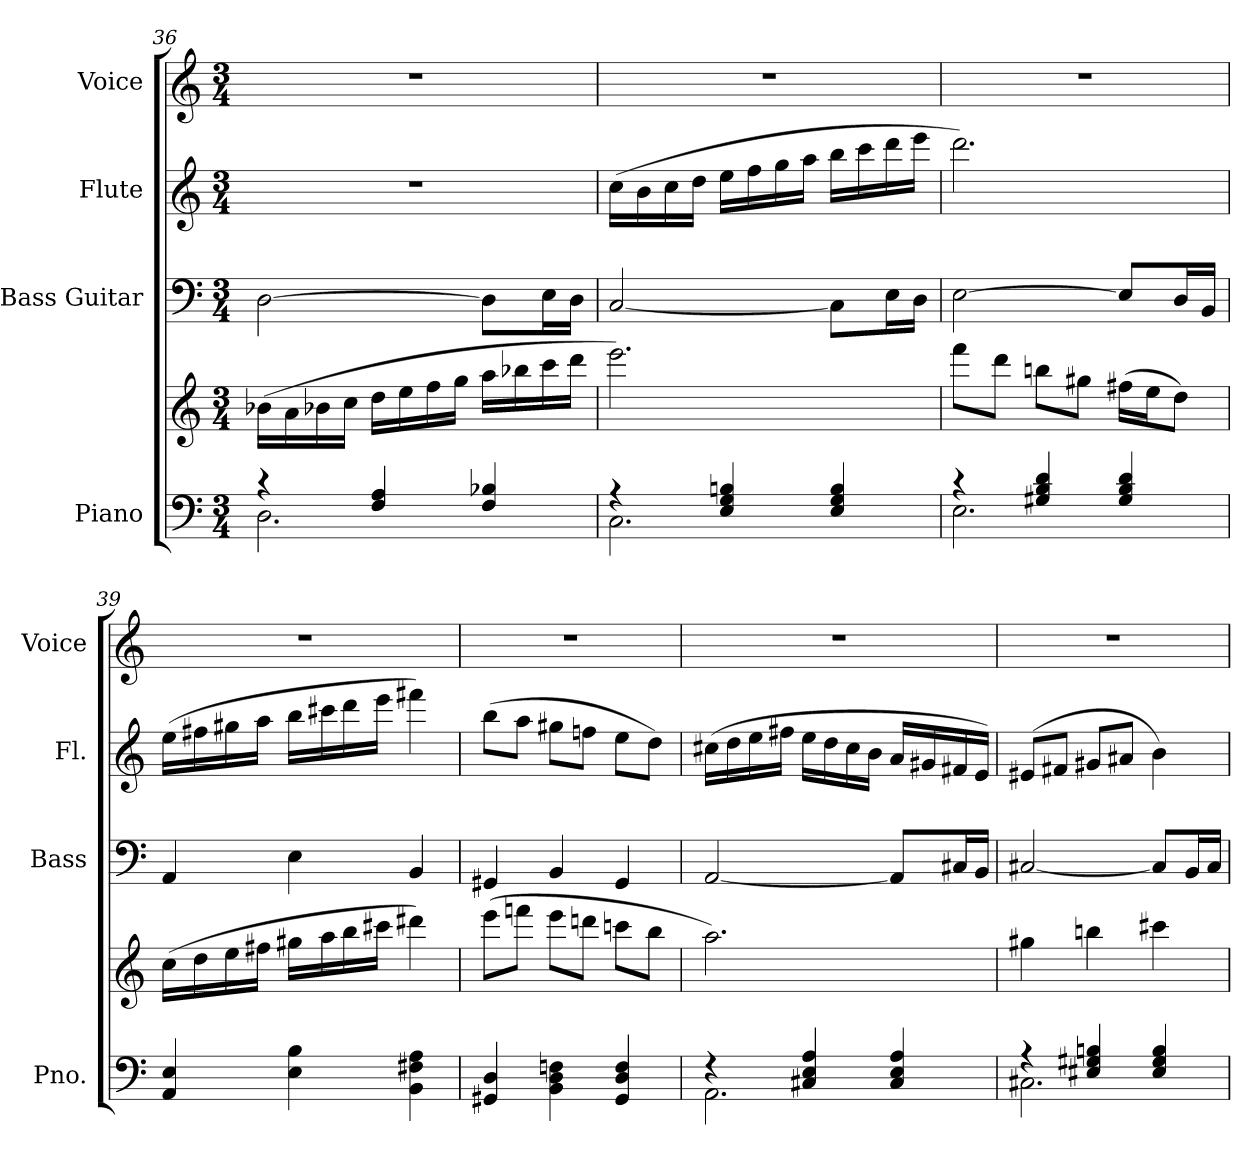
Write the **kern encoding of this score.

**kern	**kern	**kern	**kern	**kern
*part4	*part4	*part3	*part2	*part1
*staff5	*staff4	*staff3	*staff2	*staff1
*I"Piano	*	*I"Bass Guitar	*I"Flute	*I"Voice
*I'Pno.	*	*I'Bass	*I'Fl.	*I'Voice
*clefF4	*clefG2	*clefF4	*clefG2	*clefG2
*	*	*ITrd7c12	*	*
*k[]	*k[]	*k[]	*k[]	*k[]
*C:	*C:	*C:	*C:	*C:
*M3/4	*M3/4	*M3/4	*M3/4	*M3/4
=36	=36	=36	=36	=36
*^	*	*	*	*
!	!	!	!	!LO:N:vis=1	!LO:N:vis=1
4r	2.Di\	(16b-Xi\LL	[2DDi\	2.r	2.r
.	.	16ai\	.	.	.
.	.	16b-Xi\	.	.	.
.	.	16cci\JJ	.	.	.
4Fi/ 4Ai	.	16ddi\LL	.	.	.
.	.	16eei\	.	.	.
.	.	16ffi\	.	.	.
.	.	16ggi\JJ	.	.	.
4Fi/ 4B-Xi	.	16aai\LL	8DDi\L]	.	.
.	.	16bb-Xi\	.	.	.
.	.	16ccci\	16EEi\L	.	.
.	.	16dddi\JJ	16DDi\JJ	.	.
=37	=37	=37	=37	=37	=37
!	!	!	!	!	!LO:N:vis=1
4r	2.Ci\	2.eeei\)	[2CCi/	(16cci\LL	2.r
.	.	.	.	16bi\	.
.	.	.	.	16cci\	.
.	.	.	.	16ddi\JJ	.
4Ei/ 4Gi 4Bni	.	.	.	16eei\LL	.
.	.	.	.	16ffi\	.
.	.	.	.	16ggi\	.
.	.	.	.	16aai\JJ	.
4Ei/ 4Gi 4Bi	.	.	8CCi\L]	16bbi\LL	.
.	.	.	.	16ccci\	.
.	.	.	16EEi\L	16dddi\	.
.	.	.	16DDi\JJ	16eeei\JJ	.
=38	=38	=38	=38	=38	=38
!	!	!	!	!	!LO:N:vis=1
4r	2.Ei\	8fffi\L	[2EEi\	2.dddi\)	2.r
.	.	8dddi\J	.	.	.
4G#Xi/ 4Bi 4di	.	8bbni\L	.	.	.
.	.	8gg#Xi\J	.	.	.
4G#i/ 4Bi 4di	.	(16ff#Xi\LL	8EEi/L]	.	.
.	.	16eei\J	.	.	.
.	.	8ddi\J)	16DDi/L	.	.
.	.	.	16BBBi/JJ	.	.
*v	*v	*	*	*	*
!!LO:LB:g=z
=39	=39	=39	=39	=39
!	!	!	!	!LO:N:vis=1
4AAi/ 4Ei	(16cci\LL	4AAAi/	(16eei\LL	2.r
.	16ddi\	.	16ff#Xi\	.
.	16eei\	.	16gg#Xi\	.
.	16ff#Xi\JJ	.	16aai\JJ	.
4Ei\ 4Bi	16gg#Xi\LL	4EEi\	16bbi\LL	.
.	16aai\	.	16ccc#Xi\	.
.	16bbi\	.	16dddi\	.
.	16ccc#Xi\JJ	.	16eeei\JJ	.
4BBi\ 4F#Xi 4Ai	4ddd#Xi\)	4BBBi/	4fff#Xi\)	.
=40	=40	=40	=40	=40
!	!	!	!	!LO:N:vis=1
4GG#Xi/ 4Di	(8eeei\L	4GGG#Xi/	(8bbi\L	2.r
.	8fffni\J	.	8aai\J	.
4BBi\ 4Di 4Fni	8eeei\L	4BBBi/	8gg#Xi\L	.
.	8dddni\J	.	8ffni\J	.
4GG#i/ 4Di 4Fi	8cccni\L	4GGG#i/	8eei\L	.
.	8bbi\J	.	8ddi\J)	.
=41	=41	=41	=41	=41
*^	*	*	*	*
!	!	!	!	!	!LO:N:vis=1
4r	2.AAi\	2.aai\)	[2AAAi/	(16cc#Xi\LL	2.r
.	.	.	.	16ddi\	.
.	.	.	.	16eei\	.
.	.	.	.	16ff#Xi\JJ	.
4C#Xi/ 4Ei 4Ai	.	.	.	16eei\LL	.
.	.	.	.	16ddi\	.
.	.	.	.	16cc#i\	.
.	.	.	.	16bi\JJ	.
4C#i/ 4Ei 4Ai	.	.	8AAAi/L]	16ai/LL	.
.	.	.	.	16g#Xi/	.
.	.	.	16CC#Xi/L	16f#Xi/	.
.	.	.	16BBBi/JJ	16ei/JJ)	.
=42	=42	=42	=42	=42	=42
!	!	!	!	!	!LO:N:vis=1
4r	2.C#Xi\	4gg#Xi\	[2CC#Xi/	(8e#Xi/L	2.r
.	.	.	.	8f#Xi/J	.
4E#Xi/ 4G#Xi 4Bni	.	4bbni\	.	8g#Xi/L	.
.	.	.	.	8a#Xi/J	.
4E#i/ 4G#i 4Bi	.	4ccc#Xi\	8CC#i/L]	4bi\)	.
.	.	.	16BBBi/L	.	.
.	.	.	16CC#i/JJ	.	.
*v	*v	*	*	*	*
=	=	=	=	=
*-	*-	*-	*-	*-
